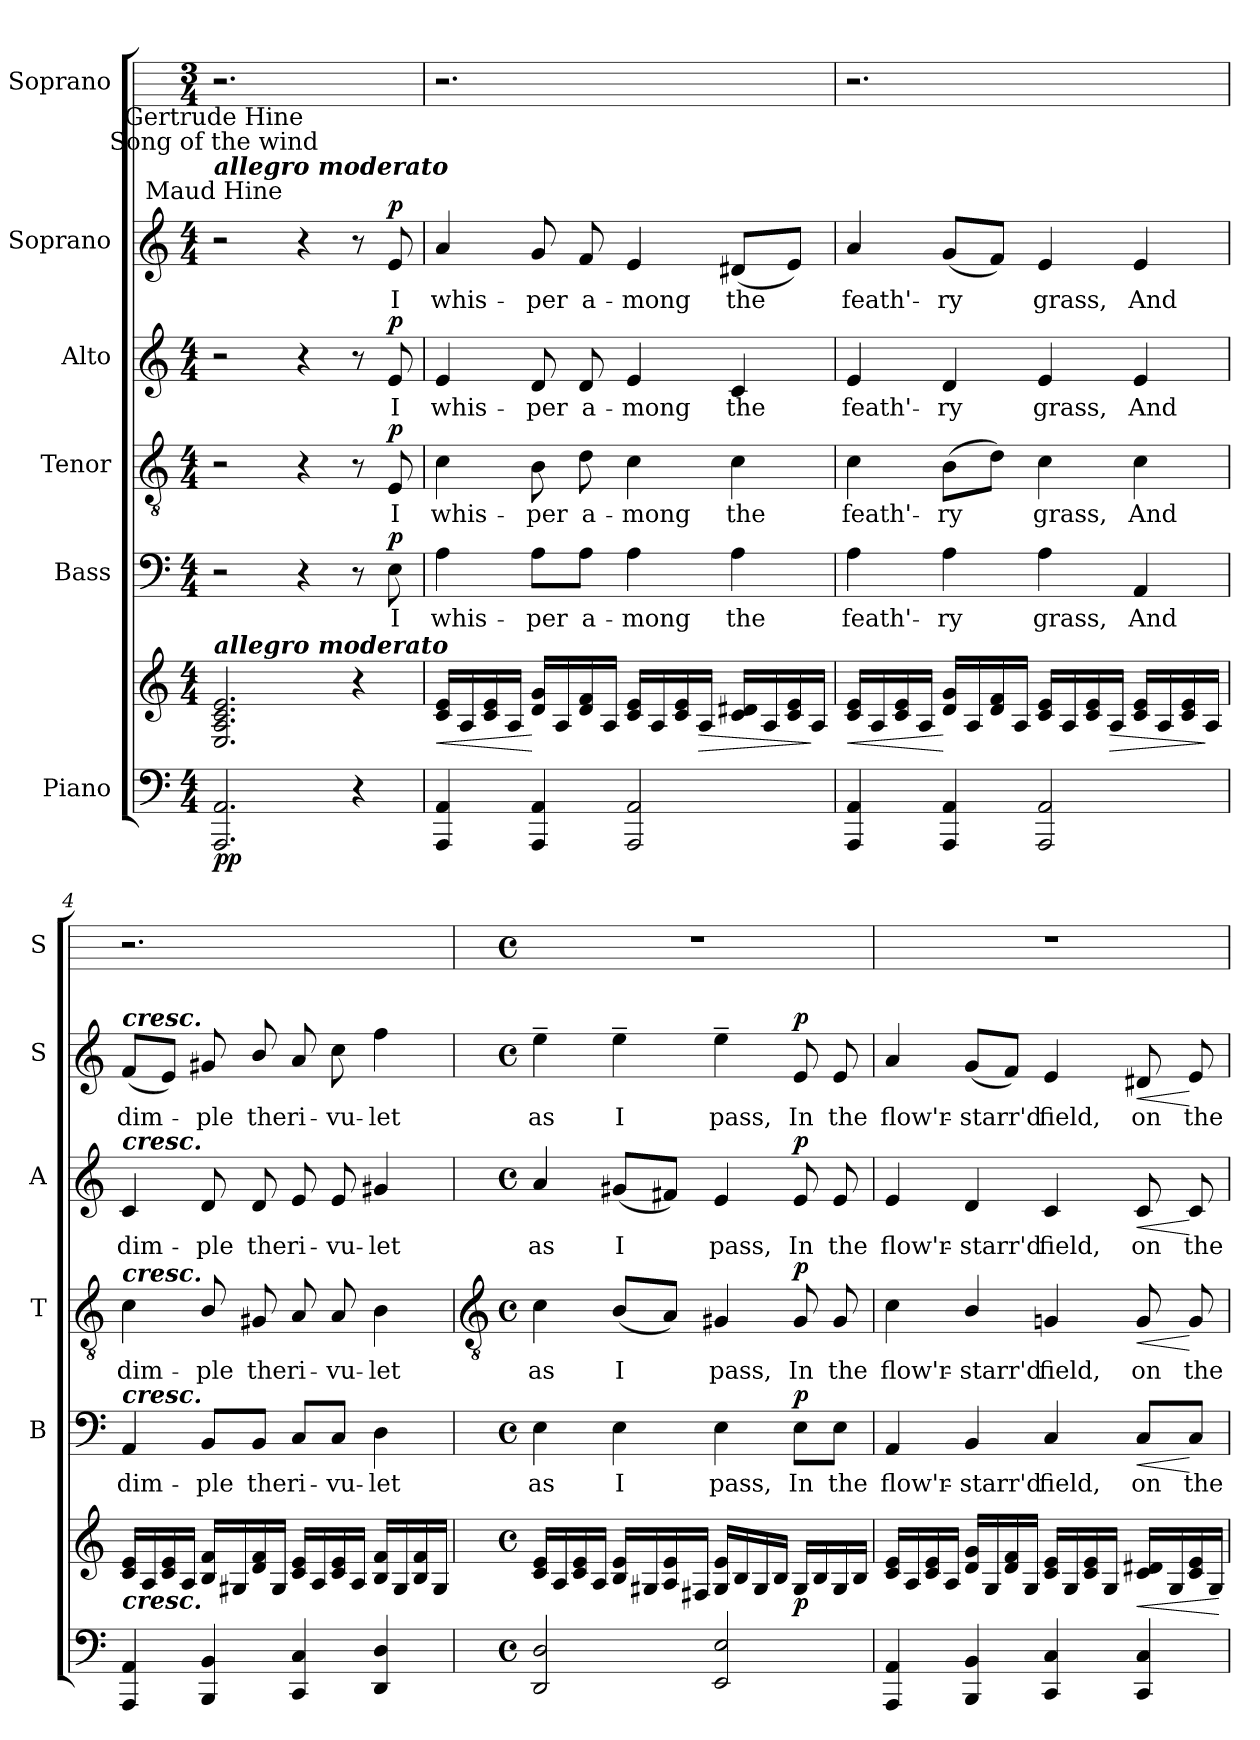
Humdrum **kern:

**kern	**kern	**dynam	**kern	**text	**dynam	**kern	**text	**dynam	**kern	**text	**dynam	**kern	**text	**dynam	**kern
*part6	*part6	*part6	*part5	*part5	*part5	*part4	*part4	*part4	*part3	*part3	*part3	*part2	*part2	*part2	*part1
*staff7	*staff6	*staff6/7	*staff5	*staff5	*staff5	*staff4	*staff4	*staff4	*staff3	*staff3	*staff3	*staff2	*staff2	*staff2	*staff1
*I"Piano	*	*	*I"Bass	*	*	*I"Tenor	*	*	*I"Alto	*	*	*I"Soprano	*	*	*I"Soprano
*	*	*	*I'B	*	*	*I'T	*	*	*I'A	*	*	*I'S	*	*	*I'S
*clefF4	*clefG2	*	*clefF4	*	*	*clefGv2	*	*	*clefG2	*	*	*clefG2	*	*	*
*k[]	*k[]	*	*k[]	*	*	*k[]	*	*	*k[]	*	*	*k[]	*	*	*
*C:	*C:	*	*C:	*	*	*C:	*	*	*C:	*	*	*C:	*	*	*
*M4/4	*M4/4	*	*M4/4	*	*	*M4/4	*	*	*M4/4	*	*	*M4/4	*	*	*M3/4
*MM88	*MM88	*	*MM88	*	*	*MM88	*	*	*MM88	*	*	*MM88	*	*	*MM88
=1	=1	=1	=1	=1	=1	=1	=1	=1	=1	=1	=1	=1	=1	=1	=1
!	!	!	!	!	!	!	!	!	!	!	!	!LO:TX:a:cj:t=Maud Hine	!	!	!
!	!	!	!	!	!	!	!	!	!	!	!	!LO:TX:a:Bi:t=allegro moderato	!	!	!
!	!	!	!	!	!	!	!	!	!	!	!	!LO:TX:a:cj:t=Song of the wind	!	!	!
!	!	!	!	!	!	!	!	!	!	!	!	!LO:TX:a:cj:t=Gertrude Hine	!	!	!
!	!LO:TX:a:Bi:t=allegro moderato	!	!	!	!	!	!	!	!	!	!	!	!	!	!
!	!	!LO:DY:b=2	!	!	!	!	!	!	!	!	!	!	!	!	!
!	!	!LO:DY:n=1:b	!	!	!	!	!	!	!	!	!	!	!	!	!
2.AAA 2.AA	2.E 2.A 2.c 2.e	p p	2r	.	.	2r	.	.	2r	.	.	2r	.	.	2.r
.	.	.	4r	.	.	4r	.	.	4r	.	.	4r	.	.	.
4r	4r	.	8r	.	.	8r	.	.	8r	.	.	8r	.	.	4ryy
!	!	!	!	!LO:LY:b	!LO:DY:b	!	!LO:LY:b	!LO:DY:b	!	!LO:LY:b	!LO:DY:b	!	!LO:LY:b	!LO:DY:b	!
.	.	.	8E	I	p	8E	I	p	8e	I	p	8e	I	p	.
=2	=2	=2	=2	=2	=2	=2	=2	=2	=2	=2	=2	=2	=2	=2	=2
!	!	!LO:HP:b	!	!LO:LY:b	!	!	!LO:LY:b	!	!	!LO:LY:b	!	!	!LO:LY:b	!	!
4AAA 4AA	16c 16eLL	<	4A	whis-	.	4c	whis-	.	4e	whis-	.	4a	whis-	.	2.r
.	16A	.	.	.	.	.	.	.	.	.	.	.	.	.	.
.	16c 16e	.	.	.	.	.	.	.	.	.	.	.	.	.	.
.	16AJJ	.	.	.	.	.	.	.	.	.	.	.	.	.	.
!	!	!	!	!LO:LY:b	!	!	!LO:LY:b	!	!	!LO:LY:b	!	!	!LO:LY:b	!	!
4AAA 4AA	16d 16gLL	[	8A\L	-per	.	8B	-per	.	8d	-per	.	8g	-per	.	.
.	16A	.	.	.	.	.	.	.	.	.	.	.	.	.	.
!	!	!	!	!LO:LY:b	!	!	!LO:LY:b	!	!	!LO:LY:b	!	!	!LO:LY:b	!	!
.	16d 16f	.	8A\J	a-	.	8d	a-	.	8d	a-	.	8f	a-	.	.
.	16AJJ	.	.	.	.	.	.	.	.	.	.	.	.	.	.
!	!	!	!	!LO:LY:b	!	!	!LO:LY:b	!	!	!LO:LY:b	!	!	!LO:LY:b	!	!
2AAA 2AA	16c 16eLL	.	4A	-mong	.	4c	-mong	.	4e	-mong	.	4e	-mong	.	.
.	16A	.	.	.	.	.	.	.	.	.	.	.	.	.	.
.	16c 16e	.	.	.	.	.	.	.	.	.	.	.	.	.	.
!	!	!LO:HP:b	!	!	!	!	!	!	!	!	!	!	!	!	!
.	16AJJ	>	.	.	.	.	.	.	.	.	.	.	.	.	.
!	!	!	!	!LO:LY:b	!	!	!LO:LY:b	!	!	!LO:LY:b	!	!	!LO:LY:b	!	!
.	16c 16d#XLL	.	4A	the	.	4c	the	.	4c	the	.	(<8d#XL	the	.	4ryy
.	16A	.	.	.	.	.	.	.	.	.	.	.	.	.	.
.	16c 16e	.	.	.	.	.	.	.	.	.	.	8eJ)	.	.	.
.	16AJJ	]	.	.	.	.	.	.	.	.	.	.	.	.	.
=3	=3	=3	=3	=3	=3	=3	=3	=3	=3	=3	=3	=3	=3	=3	=3
!	!	!LO:HP:b	!	!LO:LY:b	!	!	!LO:LY:b	!	!	!LO:LY:b	!	!	!LO:LY:b	!	!
4AAA 4AA	16c 16eLL	<	4A	feath'-	.	4c	feath'-	.	4e	feath'-	.	4a	feath'-	.	2.r
.	16A	.	.	.	.	.	.	.	.	.	.	.	.	.	.
.	16c 16e	.	.	.	.	.	.	.	.	.	.	.	.	.	.
.	16AJJ	.	.	.	.	.	.	.	.	.	.	.	.	.	.
!	!	!	!	!LO:LY:b	!	!	!LO:LY:b	!	!	!LO:LY:b	!	!	!LO:LY:b	!	!
4AAA 4AA	16d 16gLL	[	4A	-ry	.	(>8BL	-ry	.	4d	-ry	.	(<8gL	-ry	.	.
.	16A	.	.	.	.	.	.	.	.	.	.	.	.	.	.
.	16d 16f	.	.	.	.	8dJ)	.	.	.	.	.	8fJ)	.	.	.
.	16AJJ	.	.	.	.	.	.	.	.	.	.	.	.	.	.
!	!	!	!	!LO:LY:b	!	!	!LO:LY:b	!	!	!LO:LY:b	!	!	!LO:LY:b	!	!
2AAA 2AA	16c 16eLL	.	4A	grass,	.	4c	grass,	.	4e	grass,	.	4e	grass,	.	.
.	16A	.	.	.	.	.	.	.	.	.	.	.	.	.	.
.	16c 16e	.	.	.	.	.	.	.	.	.	.	.	.	.	.
!	!	!LO:HP:b	!	!	!	!	!	!	!	!	!	!	!	!	!
.	16AJJ	>	.	.	.	.	.	.	.	.	.	.	.	.	.
!	!	!	!	!LO:LY:b	!	!	!LO:LY:b	!	!	!LO:LY:b	!	!	!LO:LY:b	!	!
.	16c 16eLL	.	4AA	And	.	4c	And	.	4e	And	.	4e	And	.	4ryy
.	16A	.	.	.	.	.	.	.	.	.	.	.	.	.	.
.	16c 16e	.	.	.	.	.	.	.	.	.	.	.	.	.	.
.	16AJJ	]	.	.	.	.	.	.	.	.	.	.	.	.	.
=4	=4	=4	=4	=4	=4	=4	=4	=4	=4	=4	=4	=4	=4	=4	=4
!	!	!	!	!	!	!	!	!	!	!	!	!LO:TX:a:Bi:t=cresc.	!	!	!
!	!	!	!	!	!	!	!	!	!LO:TX:a:Bi:t=cresc.	!	!	!	!	!	!
!	!	!	!	!	!	!LO:TX:a:Bi:t=cresc.	!	!	!	!	!	!	!	!	!
!	!	!	!LO:TX:a:Bi:t=cresc.	!	!	!	!	!	!	!	!	!	!	!	!
!	!LO:TX:b:Bi:t=cresc.	!	!	!	!	!	!	!	!	!	!	!	!	!	!
!	!	!	!	!LO:LY:b	!	!	!LO:LY:b	!	!	!LO:LY:b	!	!	!LO:LY:b	!	!
4AAA 4AA	16c 16eLL	.	4AA	dim-	.	4c	dim-	.	4c	dim-	.	(<8fL	dim-	.	2.r
.	16A	.	.	.	.	.	.	.	.	.	.	.	.	.	.
.	16c 16e	.	.	.	.	.	.	.	.	.	.	8eJ)	.	.	.
.	16AJJ	.	.	.	.	.	.	.	.	.	.	.	.	.	.
!	!	!	!	!LO:LY:b	!	!	!LO:LY:b	!	!	!LO:LY:b	!	!	!LO:LY:b	!	!
4BBB 4BB	16B 16fLL	.	8BB/L	-ple	.	8B/	-ple	.	8d	-ple	.	8g#X	ple	.	.
.	16G#X	.	.	.	.	.	.	.	.	.	.	.	.	.	.
!	!	!	!	!LO:LY:b	!	!	!LO:LY:b	!	!	!LO:LY:b	!	!	!LO:LY:b	!	!
.	16d 16f	.	8BB/J	the	.	8G#X	the	.	8d	the	.	8b/	the	.	.
.	16G#JJ	.	.	.	.	.	.	.	.	.	.	.	.	.	.
!	!	!	!	!LO:LY:b	!	!	!LO:LY:b	!	!	!LO:LY:b	!	!	!LO:LY:b	!	!
4CC 4C	16c 16eLL	.	8C/L	ri-	.	8A	ri-	.	8e	ri-	.	8a	ri-	.	.
.	16A	.	.	.	.	.	.	.	.	.	.	.	.	.	.
!	!	!	!	!LO:LY:b	!	!	!LO:LY:b	!	!	!LO:LY:b	!	!	!LO:LY:b	!	!
.	16c 16e	.	8C/J	-vu-	.	8A	-vu-	.	8e	-vu-	.	8cc	-vu-	.	.
.	16AJJ	.	.	.	.	.	.	.	.	.	.	.	.	.	.
!	!	!	!	!LO:LY:b	!	!	!LO:LY:b	!	!	!LO:LY:b	!	!	!LO:LY:b	!	!
4DD 4D	16B 16fLL	.	4D	-let	.	4B	-let	.	4g#X	-let	.	4ff	-let	.	4ryy
.	16G#	.	.	.	.	.	.	.	.	.	.	.	.	.	.
.	16B 16f	.	.	.	.	.	.	.	.	.	.	.	.	.	.
.	16G#JJ	.	.	.	.	.	.	.	.	.	.	.	.	.	.
!!LO:LB:g=z
=5	=5	=5	=5	=5	=5	=5	=5	=5	=5	=5	=5	=5	=5	=5	=5
*	*	*	*	*	*	*clefGv2	*	*	*	*	*	*	*	*	*
*M4/4	*M4/4	*	*M4/4	*	*	*M4/4	*	*	*M4/4	*	*	*M4/4	*	*	*M4/4
*met(c)	*met(c)	*	*met(c)	*	*	*met(c)	*	*	*met(c)	*	*	*met(c)	*	*	*met(c)
!	!	!	!	!LO:LY:b	!	!	!LO:LY:b	!	!	!LO:LY:b	!	!	!LO:LY:b	!	!
2DD 2D	16c 16eLL	.	4E	as	.	4c	as	.	4a	as	.	4ee~	as	.	1r
.	16A	.	.	.	.	.	.	.	.	.	.	.	.	.	.
.	16c 16e	.	.	.	.	.	.	.	.	.	.	.	.	.	.
.	16AJJ	.	.	.	.	.	.	.	.	.	.	.	.	.	.
!	!	!	!	!LO:LY:b	!	!	!LO:LY:b	!	!	!LO:LY:b	!	!	!LO:LY:b	!	!
.	16B 16eLL	.	4E	I	.	(<8BL	I	.	(<8g#XL	I	.	4ee~	I	.	.
.	16G#X	.	.	.	.	.	.	.	.	.	.	.	.	.	.
.	16A 16e	.	.	.	.	8AJ)	.	.	8f#XJ)	.	.	.	.	.	.
.	16F#XJJ	.	.	.	.	.	.	.	.	.	.	.	.	.	.
!	!	!	!	!LO:LY:b	!	!	!LO:LY:b	!	!	!LO:LY:b	!	!	!LO:LY:b	!	!
2EE 2E	16G# 16eLL	.	4E	pass,	.	4G#X	pass,	.	4e	pass,	.	4ee~	pass,	.	.
.	16B	.	.	.	.	.	.	.	.	.	.	.	.	.	.
.	16G#	.	.	.	.	.	.	.	.	.	.	.	.	.	.
.	16BJJ	.	.	.	.	.	.	.	.	.	.	.	.	.	.
!	!	!LO:DY:b	!	!LO:LY:b	!LO:DY:b	!	!LO:LY:b	!LO:DY:b	!	!LO:LY:b	!LO:DY:b	!	!LO:LY:b	!LO:DY:b	!
.	16G#LL	p	8E\L	In	p	8G#	In	p	8e	In	p	8e	In	p	.
.	16B	.	.	.	.	.	.	.	.	.	.	.	.	.	.
!	!	!	!	!LO:LY:b	!	!	!LO:LY:b	!	!	!LO:LY:b	!	!	!LO:LY:b	!	!
.	16G#	.	8E\J	the	.	8G#	the	.	8e	the	.	8e	the	.	.
.	16BJJ	.	.	.	.	.	.	.	.	.	.	.	.	.	.
=6	=6	=6	=6	=6	=6	=6	=6	=6	=6	=6	=6	=6	=6	=6	=6
!	!	!	!	!LO:LY:b	!	!	!LO:LY:b	!	!	!LO:LY:b	!	!	!LO:LY:b	!	!
4AAA 4AA	16c 16eLL	.	4AA	flow'r-	.	4c	flow'r-	.	4e	flow'r-	.	4a	flow'r-	.	1r
.	16A	.	.	.	.	.	.	.	.	.	.	.	.	.	.
.	16c 16e	.	.	.	.	.	.	.	.	.	.	.	.	.	.
.	16AJJ	.	.	.	.	.	.	.	.	.	.	.	.	.	.
!	!	!	!	!LO:LY:b	!	!	!LO:LY:b	!	!	!LO:LY:b	!	!	!LO:LY:b	!	!
4BBB 4BB	16d 16gLL	.	4BB	-starr'd	.	4B/	-starr'd	.	4d	-starr'd	.	(<8gL	-starr'd	.	.
.	16G	.	.	.	.	.	.	.	.	.	.	.	.	.	.
.	16d 16f	.	.	.	.	.	.	.	.	.	.	8fJ)	.	.	.
.	16GJJ	.	.	.	.	.	.	.	.	.	.	.	.	.	.
!	!	!	!	!LO:LY:b	!	!	!LO:LY:b	!	!	!LO:LY:b	!	!	!LO:LY:b	!	!
4CC 4C	16c 16eLL	.	4C	field,	.	4Gn	field,	.	4c	field,	.	4e	field,	.	.
.	16G	.	.	.	.	.	.	.	.	.	.	.	.	.	.
.	16c 16e	.	.	.	.	.	.	.	.	.	.	.	.	.	.
.	16GJJ	.	.	.	.	.	.	.	.	.	.	.	.	.	.
!	!	!LO:HP:b	!	!LO:LY:b	!LO:HP:b	!	!LO:LY:b	!LO:HP:b	!	!LO:LY:b	!LO:HP:b	!	!LO:LY:b	!LO:HP:b	!
4CC 4C	16c 16d#XLL	<	8C/L	on	<	8G	on	<	8c	on	<	8d#X	on	<	.
.	16G	.	.	.	.	.	.	.	.	.	.	.	.	.	.
!	!	!	!	!LO:LY:b	!	!	!LO:LY:b	!	!	!LO:LY:b	!	!	!LO:LY:b	!	!
.	16c 16e	.	8C/J	the	[	8G	the	[	8c	the	[	8e	the	[	.
.	16GJJ	.	.	.	.	.	.	.	.	.	.	.	.	.	.
.	.	[	.	.	.	.	.	.	.	.	.	.	.	.	.
=	=	=	=	=	=	=	=	=	=	=	=	=	=	=	=
*-	*-	*-	*-	*-	*-	*-	*-	*-	*-	*-	*-	*-	*-	*-	*-
